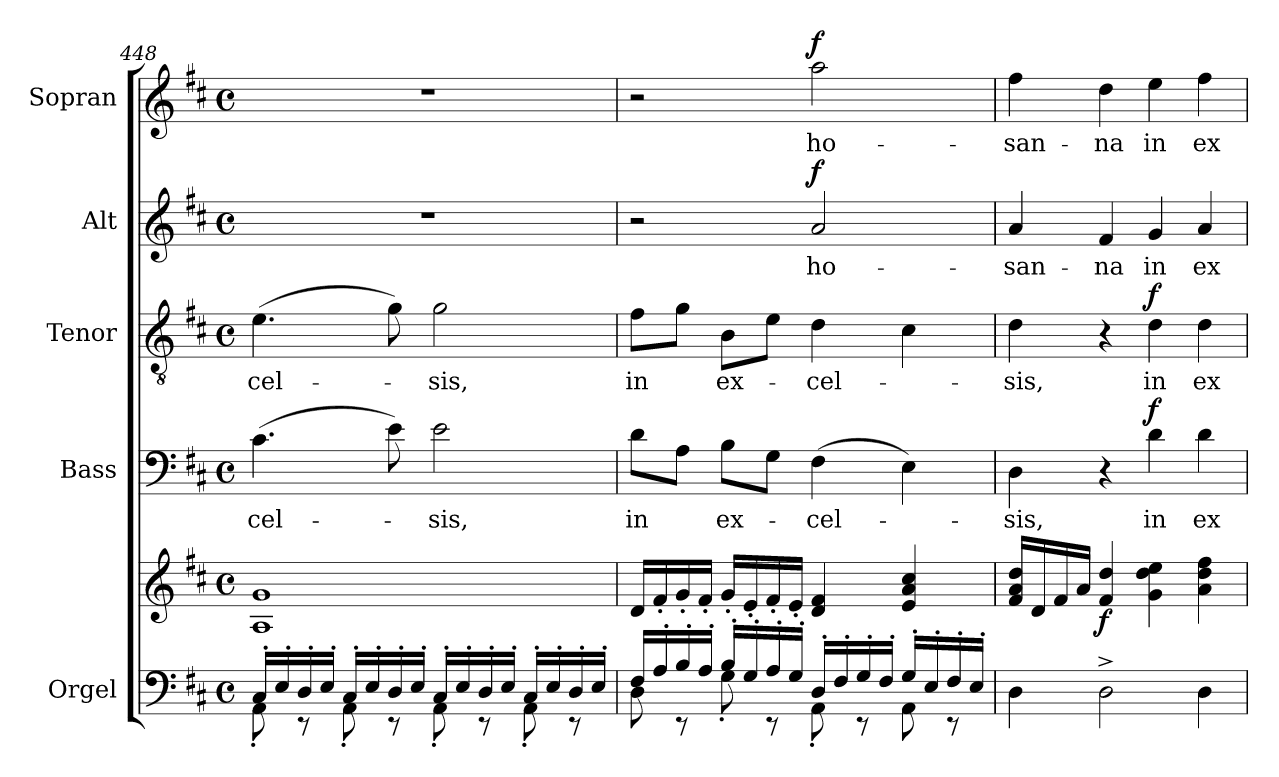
**kern	**kern	**dynam	**kern	**text	**dynam	**kern	**text	**dynam	**kern	**text	**dynam	**kern	**text	**dynam
*part5	*part5	*part5	*part4	*part4	*part4	*part3	*part3	*part3	*part2	*part2	*part2	*part1	*part1	*part1
*staff6	*staff5	*staff5/6	*staff4	*staff4	*staff4	*staff3	*staff3	*staff3	*staff2	*staff2	*staff2	*staff1	*staff1	*staff1
*I"Orgel	*	*	*I"Bass	*	*	*I"Tenor	*	*	*I"Alt	*	*	*I"Sopran	*	*
*I'Org.	*	*	*I'B.	*	*	*I'T.	*	*	*I'A.	*	*	*I'S.	*	*
*clefF4	*clefG2	*	*clefF4	*	*	*clefGv2	*	*	*clefG2	*	*	*clefG2	*	*
*k[f#c#]	*k[f#c#]	*	*k[f#c#]	*	*	*k[f#c#]	*	*	*k[f#c#]	*	*	*k[f#c#]	*	*
*D:	*D:	*	*D:	*	*	*D:	*	*	*D:	*	*	*D:	*	*
*M4/4	*M4/4	*	*M4/4	*	*	*M4/4	*	*	*M4/4	*	*	*M4/4	*	*
*met(c)	*met(c)	*	*met(c)	*	*	*met(c)	*	*	*met(c)	*	*	*met(c)	*	*
=448	=448	=448	=448	=448	=448	=448	=448	=448	=448	=448	=448	=448	=448	=448
*^	*	*	*	*	*	*	*	*	*	*	*	*	*	*
!	!	!	!	!	!LO:LY:b	!	!	!LO:LY:b	!	!	!	!	!	!	!
16C#'</LL	8AA'>\	1A 1g	.	(>4.c#\	-cel-	.	(>4.e\	-cel-	.	1r	.	.	1r	.	.
16E'</	.	.	.	.	.	.	.	.	.	.	.	.	.	.	.
16D'</	8rEE	.	.	.	.	.	.	.	.	.	.	.	.	.	.
16E'</JJ	.	.	.	.	.	.	.	.	.	.	.	.	.	.	.
16C#'</LL	8AA'>\	.	.	.	.	.	.	.	.	.	.	.	.	.	.
16E'</	.	.	.	.	.	.	.	.	.	.	.	.	.	.	.
16D'</	8rEE	.	.	8e\)	.	.	8g\)	.	.	.	.	.	.	.	.
16E'</JJ	.	.	.	.	.	.	.	.	.	.	.	.	.	.	.
!	!	!	!	!	!LO:LY:b	!	!	!LO:LY:b	!	!	!	!	!	!	!
16C#'</LL	8AA'>\	.	.	2e\	-sis,	.	2g\	-sis,	.	.	.	.	.	.	.
16E'</	.	.	.	.	.	.	.	.	.	.	.	.	.	.	.
16D'</	8rEE	.	.	.	.	.	.	.	.	.	.	.	.	.	.
16E'</JJ	.	.	.	.	.	.	.	.	.	.	.	.	.	.	.
16C#'</LL	8AA'>\	.	.	.	.	.	.	.	.	.	.	.	.	.	.
16E'</	.	.	.	.	.	.	.	.	.	.	.	.	.	.	.
16D'</	8rEE	.	.	.	.	.	.	.	.	.	.	.	.	.	.
16E'</JJ	.	.	.	.	.	.	.	.	.	.	.	.	.	.	.
=449	=449	=449	=449	=449	=449	=449	=449	=449	=449	=449	=449	=449	=449	=449	=449
!	!	!	!	!	!LO:LY:b	!	!	!LO:LY:b	!	!	!	!	!	!	!
16F#/LL	8D\	16d/LL	.	8d\L	in	.	8f#\L	in	.	2r	.	.	2r	.	.
16A'</	.	16f#'</	.	.	.	.	.	.	.	.	.	.	.	.	.
16B'</	8rEE	16g'</	.	8A\J	.	.	8g\J	.	.	.	.	.	.	.	.
16A'</JJ	.	16f#'</JJ	.	.	.	.	.	.	.	.	.	.	.	.	.
!	!	!	!	!	!LO:LY:b	!	!	!LO:LY:b	!	!	!	!	!	!	!
16B'</LL	8G'>\	16g'</LL	.	8B\L	ex-	.	8B\L	ex-	.	.	.	.	.	.	.
16G'</	.	16e'</	.	.	.	.	.	.	.	.	.	.	.	.	.
16A'</	8rEE	16f#'</	.	8G\J	.	.	8e\J	.	.	.	.	.	.	.	.
16G'</JJ	.	16e'</JJ	.	.	.	.	.	.	.	.	.	.	.	.	.
!	!	!	!	!	!LO:LY:b	!	!	!LO:LY:b	!	!	!LO:LY:b	!LO:DY:a	!	!LO:LY:b	!LO:DY:a
16D'</LL	8AA'>\	4d/ 4f#/	.	(>4F#\	-cel-	.	4d\	-cel-	.	2a/	ho-	f	2aa\	ho-	f
16F#'</	.	.	.	.	.	.	.	.	.	.	.	.	.	.	.
16G'</	8rEE	.	.	.	.	.	.	.	.	.	.	.	.	.	.
16F#'</JJ	.	.	.	.	.	.	.	.	.	.	.	.	.	.	.
16G'</LL	8AA\	4e/ 4a/ 4cc#/	.	4E\)	.	.	4c#\	.	.	.	.	.	.	.	.
16E'</	.	.	.	.	.	.	.	.	.	.	.	.	.	.	.
16F#'</	8rEE	.	.	.	.	.	.	.	.	.	.	.	.	.	.
16E'</JJ	.	.	.	.	.	.	.	.	.	.	.	.	.	.	.
*v	*v	*	*	*	*	*	*	*	*	*	*	*	*	*	*
=450	=450	=450	=450	=450	=450	=450	=450	=450	=450	=450	=450	=450	=450	=450
!	!	!	!	!LO:LY:b	!	!	!LO:LY:b	!	!	!LO:LY:b	!	!	!LO:LY:b	!
4D\	16f#/ 16a/ 16dd/LL	.	4D\	-sis,	.	4d\	-sis,	.	4a/	-san-	.	4ff#\	-san-	.
.	16d/	.	.	.	.	.	.	.	.	.	.	.	.	.
.	16f#/	.	.	.	.	.	.	.	.	.	.	.	.	.
.	16a/JJ	.	.	.	.	.	.	.	.	.	.	.	.	.
!	!	!LO:DY:b	!	!	!	!	!	!	!	!LO:LY:b	!	!	!LO:LY:b	!
2D^>\	4f#/ 4dd/	f	4r	.	.	4r	.	.	4f#/	-na	.	4dd\	-na	.
!	!	!	!	!LO:LY:b	!LO:DY:a	!	!LO:LY:b	!LO:DY:a	!	!LO:LY:b	!	!	!LO:LY:b	!
.	4g\ 4dd\ 4ee\	.	4d\	in	f	4d\	in	f	4g/	in	.	4ee\	in	.
!	!	!	!	!LO:LY:b	!	!	!LO:LY:b	!	!	!LO:LY:b	!	!	!LO:LY:b	!
4D\	4a\ 4dd\ 4ff#\	.	4d\	ex-	.	4d\	ex-	.	4a/	ex-	.	4ff#\	ex-	.
=	=	=	=	=	=	=	=	=	=	=	=	=	=	=
*-	*-	*-	*-	*-	*-	*-	*-	*-	*-	*-	*-	*-	*-	*-
